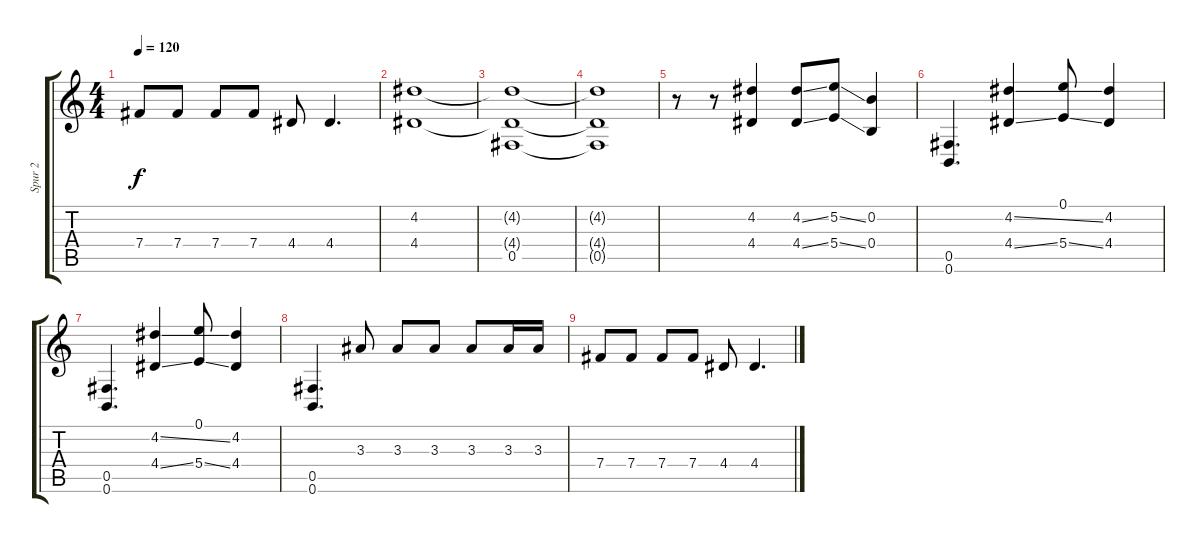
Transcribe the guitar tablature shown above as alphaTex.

\track ("Spur 2" "Spur 2") {instrument distortionguitar}
\staff {score tabs}
\tuning (E4 B3 G3 B2 Gb2 B1) {hide}
\ts (4 4)
\tempo 120
\clef g2
\ks c
7.4.8{dy f} 7.4.8 7.4.8 7.4.8 4.4.8 4.4.4{d} |
(4.2 4.4).1 |
(4.2{t} 4.4{t} 0.5{t}).1 |
(4.2{t} 4.4{t} 0.5{t}).1 |
r.8 r.8 (4.2 4.4).4 (4.2{ss} 4.4{ss}).8 (5.2{ss} 5.4{ss}).8 (0.2 0.4).4 |
(0.5 0.6).4{d} (4.2{ss} 4.4{ss}).4 (0.1 5.4{ss}).8 (4.2 4.4).4 |
(0.5 0.6).4{d} (4.2{ss} 4.4{ss}).4 (0.1 5.4{ss}).8 (4.2 4.4).4 |
(0.5 0.6).4{d} 3.3.8 3.3.8 3.3.8 3.3.8 3.3.16 3.3.16 |
7.4.8 7.4.8 7.4.8 7.4.8 4.4.8 4.4.4{d}
